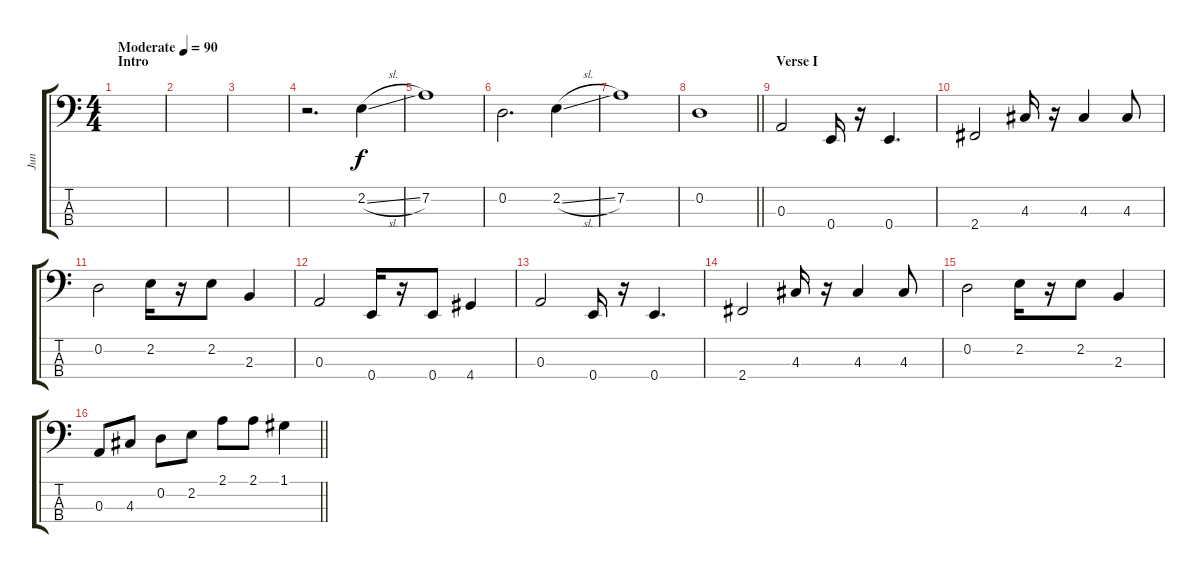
\track ("Jun" "Jun") {instrument electricbasspick}
\staff {score tabs}
\tuning (G2 D2 A1 E1) {hide}
\ts (4 4)
\section ("" "Intro")
\tempo (90 "Moderate")
\clef f4
\ks c
|
|
|
r.2{d} 2.2{sl}.4 |
7.2.1 |
0.2.2{d} 2.2{sl}.4 |
7.2.1 |
\barLineRight lightlight
0.2.1 |
\section ("" "Verse I")
0.3.2 0.4.16 r.16 0.4.4{d} |
2.4.2 4.3.16 r.16 4.3.4 4.3.8 |
0.2.2 2.2.16 r.16 2.2.8 2.3.4 |
0.3.2 0.4.16 r.16 0.4.8 4.4.4 |
0.3.2 0.4.16 r.16 0.4.4{d} |
2.4.2 4.3.16 r.16 4.3.4 4.3.8 |
0.2.2 2.2.16 r.16 2.2.8 2.3.4 |
\barLineRight lightlight
0.3.8 4.3.8 0.2.8 2.2.8 2.1.8 2.1.8 1.1.4
